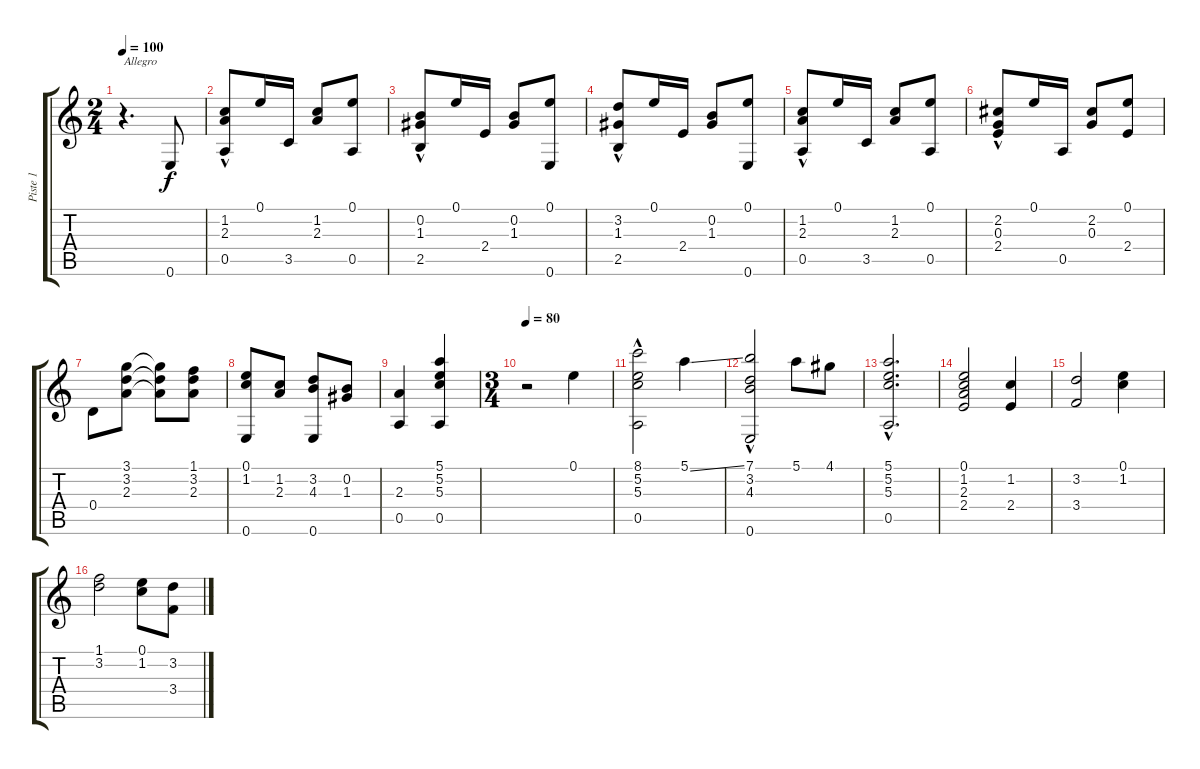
\track ("Piste 1" "Piste 1") {instrument acousticguitarnylon}
\staff {score tabs}
\tuning (E4 B3 G3 D3 A2 E2) {hide}
\ts (2 4)
\tempo 100
\clef g2
\ks c
r.4{d txt "Allegro" dy f instrument acousticguitarnylon} 0.6.8 |
(1.2 2.3 0.5{hac}).8 0.1.16 3.5.16 (1.2 2.3).8 (0.1 0.5).8 |
(0.2 1.3 2.5{hac}).8 0.1.16 2.4.16 (0.2 1.3).8 (0.1 0.6).8 |
(3.2 1.3 2.5{hac}).8 0.1.16 2.4.16 (0.2 1.3).8 (0.1 0.6).8 |
(1.2 2.3 0.5{hac}).8 0.1.16 3.5.16 (1.2 2.3).8 (0.1 0.5).8 |
(2.2 0.3 2.4{hac}).8 0.1.16 0.5.16 (2.2 0.3).8 (0.1 2.4).8 |
0.4.8 (3.1 3.2 2.3).8 (3.1{t} 3.2{t} 2.3{t}).8 (1.1 3.2 2.3).8 |
(0.1 1.2 0.6).8 (1.2 2.3).8 (3.2 4.3 0.6).8 (0.2 1.3).8 |
(2.3 0.5).4 (5.1 5.2 5.3 0.5).4 |
\ts (3 4)
\tempo 80
r.2 0.1.4 |
(8.1 5.2 5.3 0.5{hac}).2 5.1{ss}.4 |
(7.1 3.2 4.3 0.6{hac}).2 5.1.8 4.1.8 |
(5.1{hac} 5.2{hac} 5.3{hac} 0.5{hac}).2{d} |
(0.1 1.2 2.3 2.4).2 (1.2 2.4).4 |
(3.2 3.4).2 (0.1 1.2).4 |
(1.1 3.2).2 (0.1 1.2).8 (3.2 3.4).8
